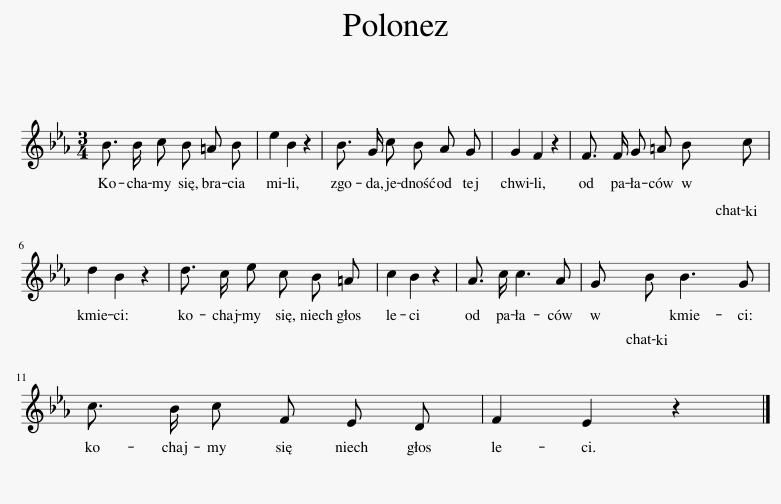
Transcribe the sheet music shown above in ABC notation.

X:1
L:1/8
M:3/4
I:linebreak $
K:Eb
V:1 treble
V:1
 B3/2 B/ c B =A B | e2 B2 z2 | B3/2 G/ c B A G | G2 F2 z2 | F3/2 F/ G =A B c |$ %5
 d2 B2 z2 | d3/2 c/ e c B =A | c2 B2 z2 | A3/2 c/ c3 A | G B B3 G |$ %10
 c3/2 B/ c F E D | F2 E2 z2 |] %12
